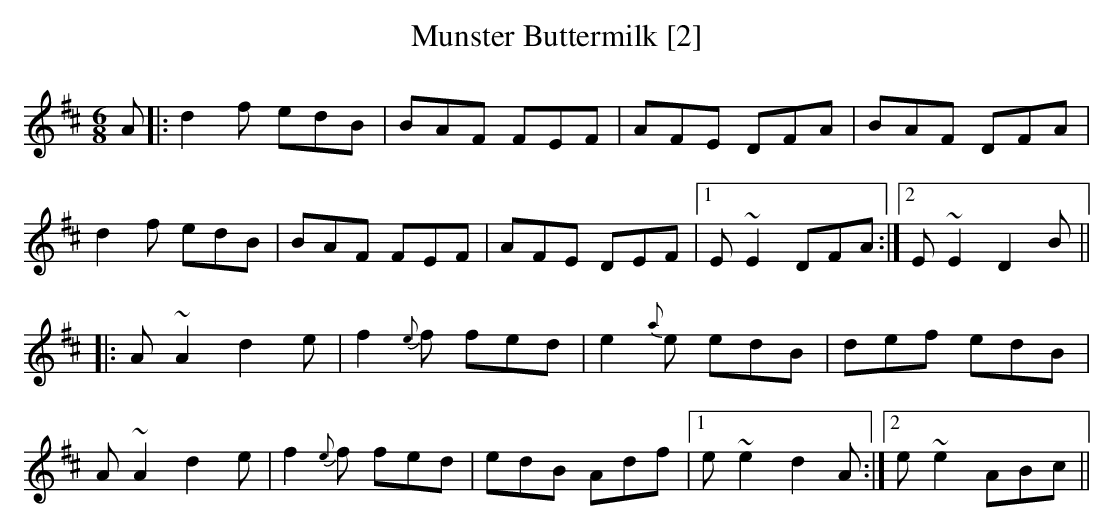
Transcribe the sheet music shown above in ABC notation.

X:1
T:Munster Buttermilk [2]
M:6/8
L:1/8
K:D
A|:d2f edB|BAF FEF|AFE DFA|BAF DFA|
d2f edB|BAF FEF|AFE DEF|1 E~E2 DFA:|2 E~E2 D2B||
|:A~A2 d2e|f2{e}f fed|e2{a}e edB|def edB|
A~A2 d2e|f2{e}f fed|edB Adf|1 e~e2 d2A:|2 e~e2 ABc||
